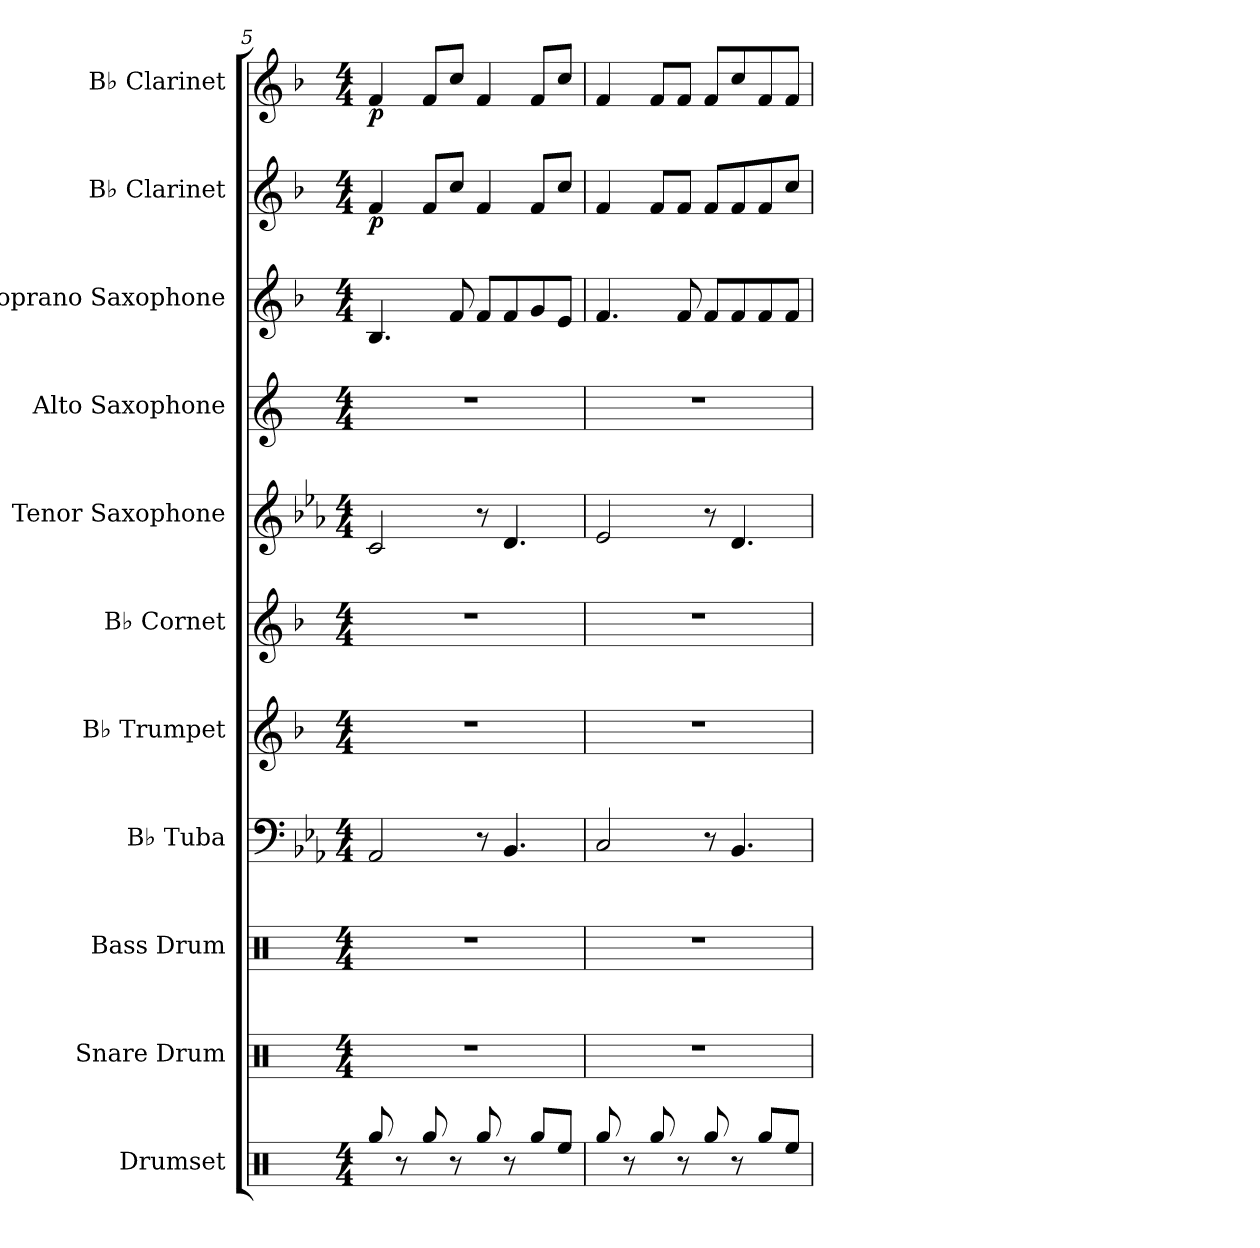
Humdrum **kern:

**kern	**kern	**kern	**kern	**kern	**kern	**kern	**kern	**kern	**kern	**dynam	**kern	**dynam
*part11	*part10	*part9	*part8	*part7	*part6	*part5	*part4	*part3	*part2	*part2	*part1	*part1
*staff11	*staff10	*staff9	*staff8	*staff7	*staff6	*staff5	*staff4	*staff3	*staff2	*staff2	*staff1	*staff1
*I"Drumset	*I"Snare Drum	*I"Bass Drum	*I"B♭ Tuba	*I"B♭ Trumpet	*I"B♭ Cornet	*I"Tenor Saxophone	*I"Alto Saxophone	*I"Soprano Saxophone	*I"B♭ Clarinet	*	*I"B♭ Clarinet	*
*I'Drs.	*I'Sn. Dr.	*I'B. Dr.	*I'B♭ Tu.	*I'B♭ Tpt.	*I'B♭ Cnt.	*I'T. Sax.	*I'A. Sax.	*I'S. Sax.	*I'B♭ Cl.	*	*I'B♭ Cl.	*
!!LO:PB:g=z
*clefX	*clefX	*clefX	*clefF4	*clefG2	*clefG2	*clefG2	*clefG2	*clefG2	*clefG2	*	*clefG2	*
*	*	*	*	*ITrd1c2	*ITrd1c2	*ITrd8c14	*ITrd5c9	*ITrd1c2	*ITrd1c2	*	*ITrd1c2	*
*k[]	*k[]	*k[]	*k[b-e-a-]	*k[b-e-a-]	*k[b-e-a-]	*k[b-e-a-]	*k[b-e-a-]	*k[b-e-a-]	*k[b-e-a-]	*	*k[b-e-a-]	*
*M4/4	*M4/4	*M4/4	*M4/4	*M4/4	*M4/4	*M4/4	*M4/4	*M4/4	*M4/4	*	*M4/4	*
=5	=5	=5	=5	=5	=5	=5	=5	=5	=5	=5	=5	=5
!	!	!	!	!	!	!	!	!	!	!LO:DY:b	!	!LO:DY:b
8Rgg/	1r	1r	2AA-/	1r	1r	2C/	1r	4.A-/	4e-/	p	4e-/	p
8r	.	.	.	.	.	.	.	.	.	.	.	.
8Rgg/	.	.	.	.	.	.	.	.	8e-/L	.	8e-/L	.
8r	.	.	.	.	.	.	.	8e-/	8b-/J	.	8b-/J	.
8Rgg/	.	.	8r	.	.	8r	.	8e-/L	4e-/	.	4e-/	.
8r	.	.	4.BB-/	.	.	4.D/	.	8e-/	.	.	.	.
8Rgg/L	.	.	.	.	.	.	.	8f/	8e-/L	.	8e-/L	.
8Ree/J	.	.	.	.	.	.	.	8d/J	8b-/J	.	8b-/J	.
=6	=6	=6	=6	=6	=6	=6	=6	=6	=6	=6	=6	=6
8Rgg/	1r	1r	2C/	1r	1r	2E-/	1r	4.e-/	4e-/	.	4e-/	.
8r	.	.	.	.	.	.	.	.	.	.	.	.
8Rgg/	.	.	.	.	.	.	.	.	8e-/L	.	8e-/L	.
8r	.	.	.	.	.	.	.	8e-/	8e-/J	.	8e-/J	.
8Rgg/	.	.	8r	.	.	8r	.	8e-/L	8e-/L	.	8e-/L	.
8r	.	.	4.BB-/	.	.	4.D/	.	8e-/	8e-/	.	8b-/	.
8Rgg/L	.	.	.	.	.	.	.	8e-/	8e-/	.	8e-/	.
8Ree/J	.	.	.	.	.	.	.	8e-/J	8b-/J	.	8e-/J	.
=	=	=	=	=	=	=	=	=	=	=	=	=
*-	*-	*-	*-	*-	*-	*-	*-	*-	*-	*-	*-	*-
